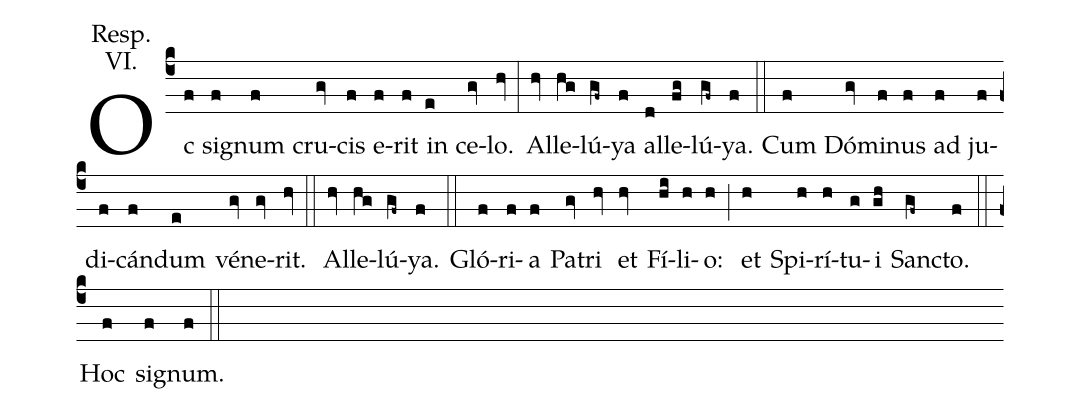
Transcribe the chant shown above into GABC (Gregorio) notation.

annotation: Resp.;
annotation: VI.;
%%
(c4)
Oc(f) sig(f)num(f) cru(gv)cis(f) e(f)rit(f) in(e) ce(gv)lo.(hv) (:)
Al(hv)le(hg)lú(gf~)ya(f) al(d)le(fg)lú(gf~)ya.(f) (::)

Cum(f) Dó(gv)mi(f)nus(f) ad(f) ju(f)di(f)cán(f)dum(e) vé(gv)ne(gv)rit.(hv) (::)

Al(hv)le(hg)lú(gf~)ya.(f) (::)

Gló(f)ri(f)a(f) Pa(gv)tri(hv) et(hv) Fí(hi)li(h)o:(h) (;)
et(h) Spi(h)rí(h)tu(g)i(gh) Sanc(gf~)to.(f) (::)

Hoc(f) sig(f)num.(f) (::)
